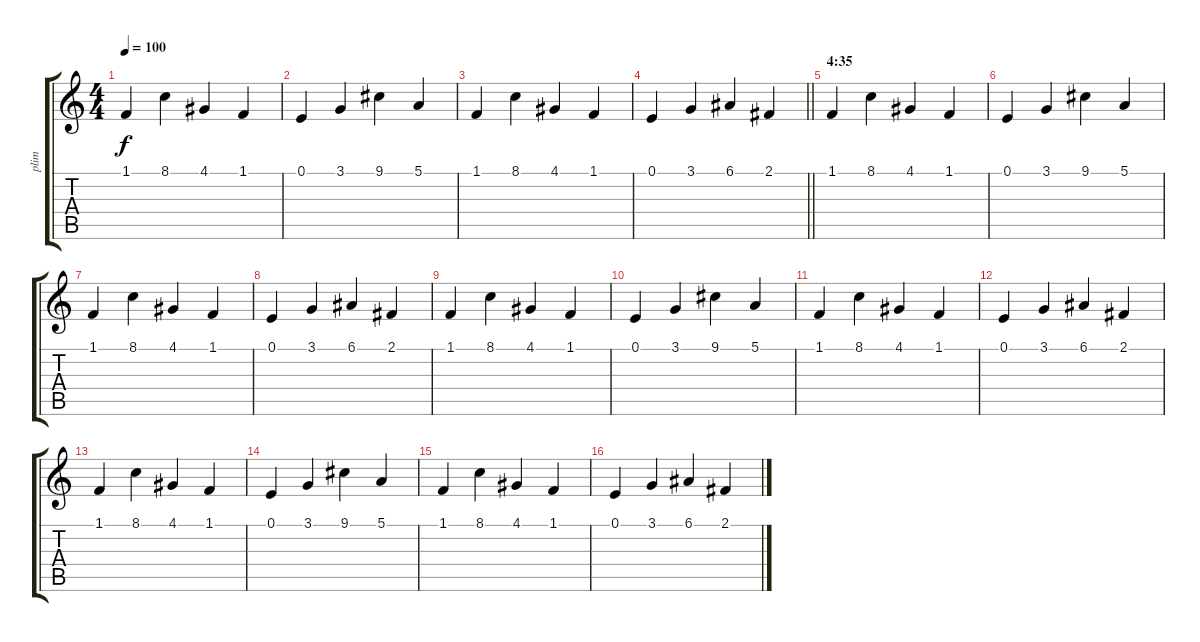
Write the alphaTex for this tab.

\track ("plim" "plim") {instrument vibraphone}
\staff {score tabs}
\tuning (E4 B3 G3 D3 A2 E2) {hide}
\ts (4 4)
\tempo 100
\clef g2
\ks c
1.1.4{dy f} 8.1.4 4.1.4 1.1.4 |
0.1.4 3.1.4 9.1.4 5.1.4 |
1.1.4 8.1.4 4.1.4 1.1.4 |
\barLineRight lightlight
0.1.4 3.1.4 6.1.4 2.1.4 |
\section ("" "4:35")
1.1.4 8.1.4 4.1.4 1.1.4 |
0.1.4 3.1.4 9.1.4 5.1.4 |
1.1.4 8.1.4 4.1.4 1.1.4 |
0.1.4 3.1.4 6.1.4 2.1.4 |
1.1.4 8.1.4 4.1.4 1.1.4 |
0.1.4 3.1.4 9.1.4 5.1.4 |
1.1.4 8.1.4 4.1.4 1.1.4 |
0.1.4 3.1.4 6.1.4 2.1.4 |
1.1.4 8.1.4 4.1.4 1.1.4 |
0.1.4 3.1.4 9.1.4 5.1.4 |
1.1.4 8.1.4 4.1.4 1.1.4 |
0.1.4 3.1.4 6.1.4 2.1.4
